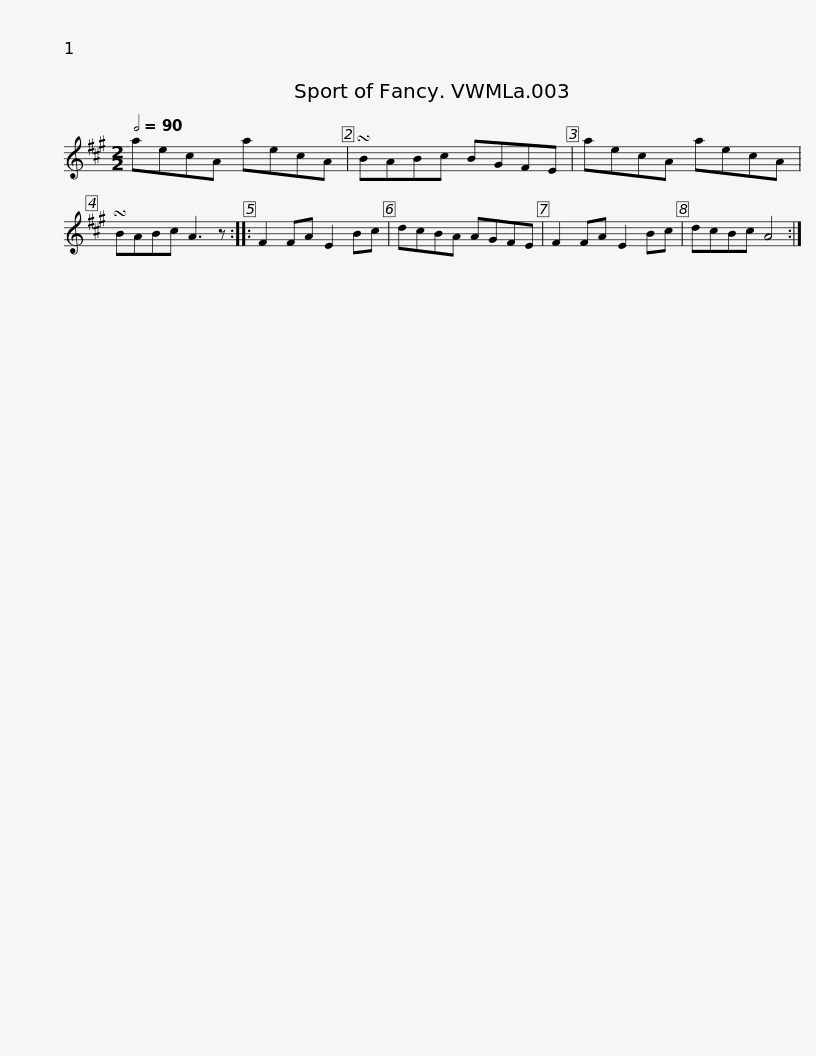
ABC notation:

X:1
L:1/8
Q:1/2=90
M:2/2
I:linebreak $
K:A
V:1 treble
V:1
 aecA aecA | !turn!BABc BGFE | aecA aecA | !turn!BABc A3 z :: F2 FA E2 Bc |$ %5
 dcBA AGFE | F2 FA E2 Bc | dcBc A4 :| %8
